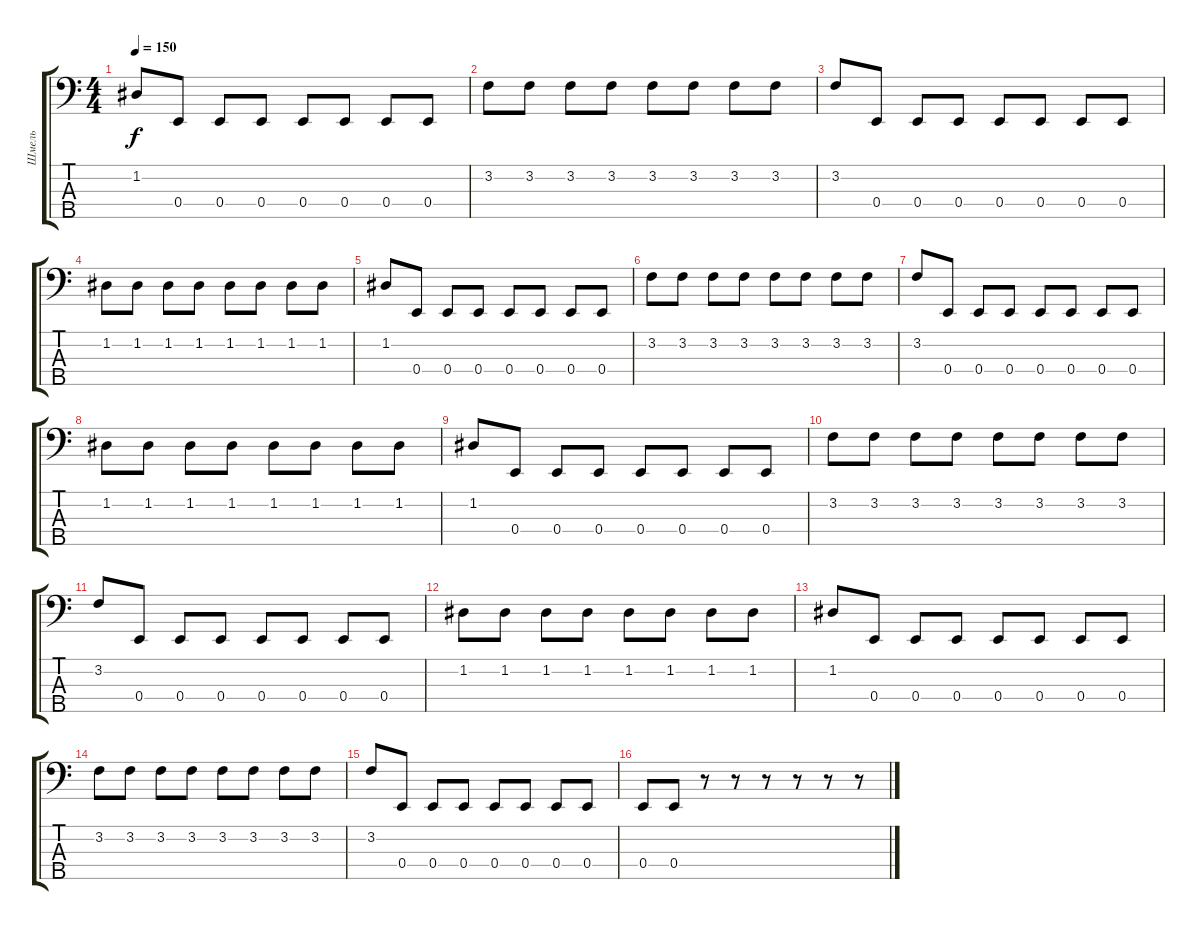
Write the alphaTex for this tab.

\track ("Шмель" "Шмель") {instrument electricbassfinger}
\staff {score tabs}
\tuning (G2 D2 A1 E1 B0) {hide}
\ts (4 4)
\tempo 150
\clef f4
\ks c
1.2.8{dy f} 0.4.8 0.4.8 0.4.8 0.4.8 0.4.8 0.4.8 0.4.8 |
3.2.8 3.2.8 3.2.8 3.2.8 3.2.8 3.2.8 3.2.8 3.2.8 |
3.2.8 0.4.8 0.4.8 0.4.8 0.4.8 0.4.8 0.4.8 0.4.8 |
1.2.8 1.2.8 1.2.8 1.2.8 1.2.8 1.2.8 1.2.8 1.2.8 |
1.2.8 0.4.8 0.4.8 0.4.8 0.4.8 0.4.8 0.4.8 0.4.8 |
3.2.8 3.2.8 3.2.8 3.2.8 3.2.8 3.2.8 3.2.8 3.2.8 |
3.2.8 0.4.8 0.4.8 0.4.8 0.4.8 0.4.8 0.4.8 0.4.8 |
1.2.8 1.2.8 1.2.8 1.2.8 1.2.8 1.2.8 1.2.8 1.2.8 |
1.2.8 0.4.8 0.4.8 0.4.8 0.4.8 0.4.8 0.4.8 0.4.8 |
3.2.8 3.2.8 3.2.8 3.2.8 3.2.8 3.2.8 3.2.8 3.2.8 |
3.2.8 0.4.8 0.4.8 0.4.8 0.4.8 0.4.8 0.4.8 0.4.8 |
1.2.8 1.2.8 1.2.8 1.2.8 1.2.8 1.2.8 1.2.8 1.2.8 |
1.2.8 0.4.8 0.4.8 0.4.8 0.4.8 0.4.8 0.4.8 0.4.8 |
3.2.8 3.2.8 3.2.8 3.2.8 3.2.8 3.2.8 3.2.8 3.2.8 |
3.2.8 0.4.8 0.4.8 0.4.8 0.4.8 0.4.8 0.4.8 0.4.8 |
0.4.8 0.4.8 r.8 r.8 r.8 r.8 r.8 r.8
